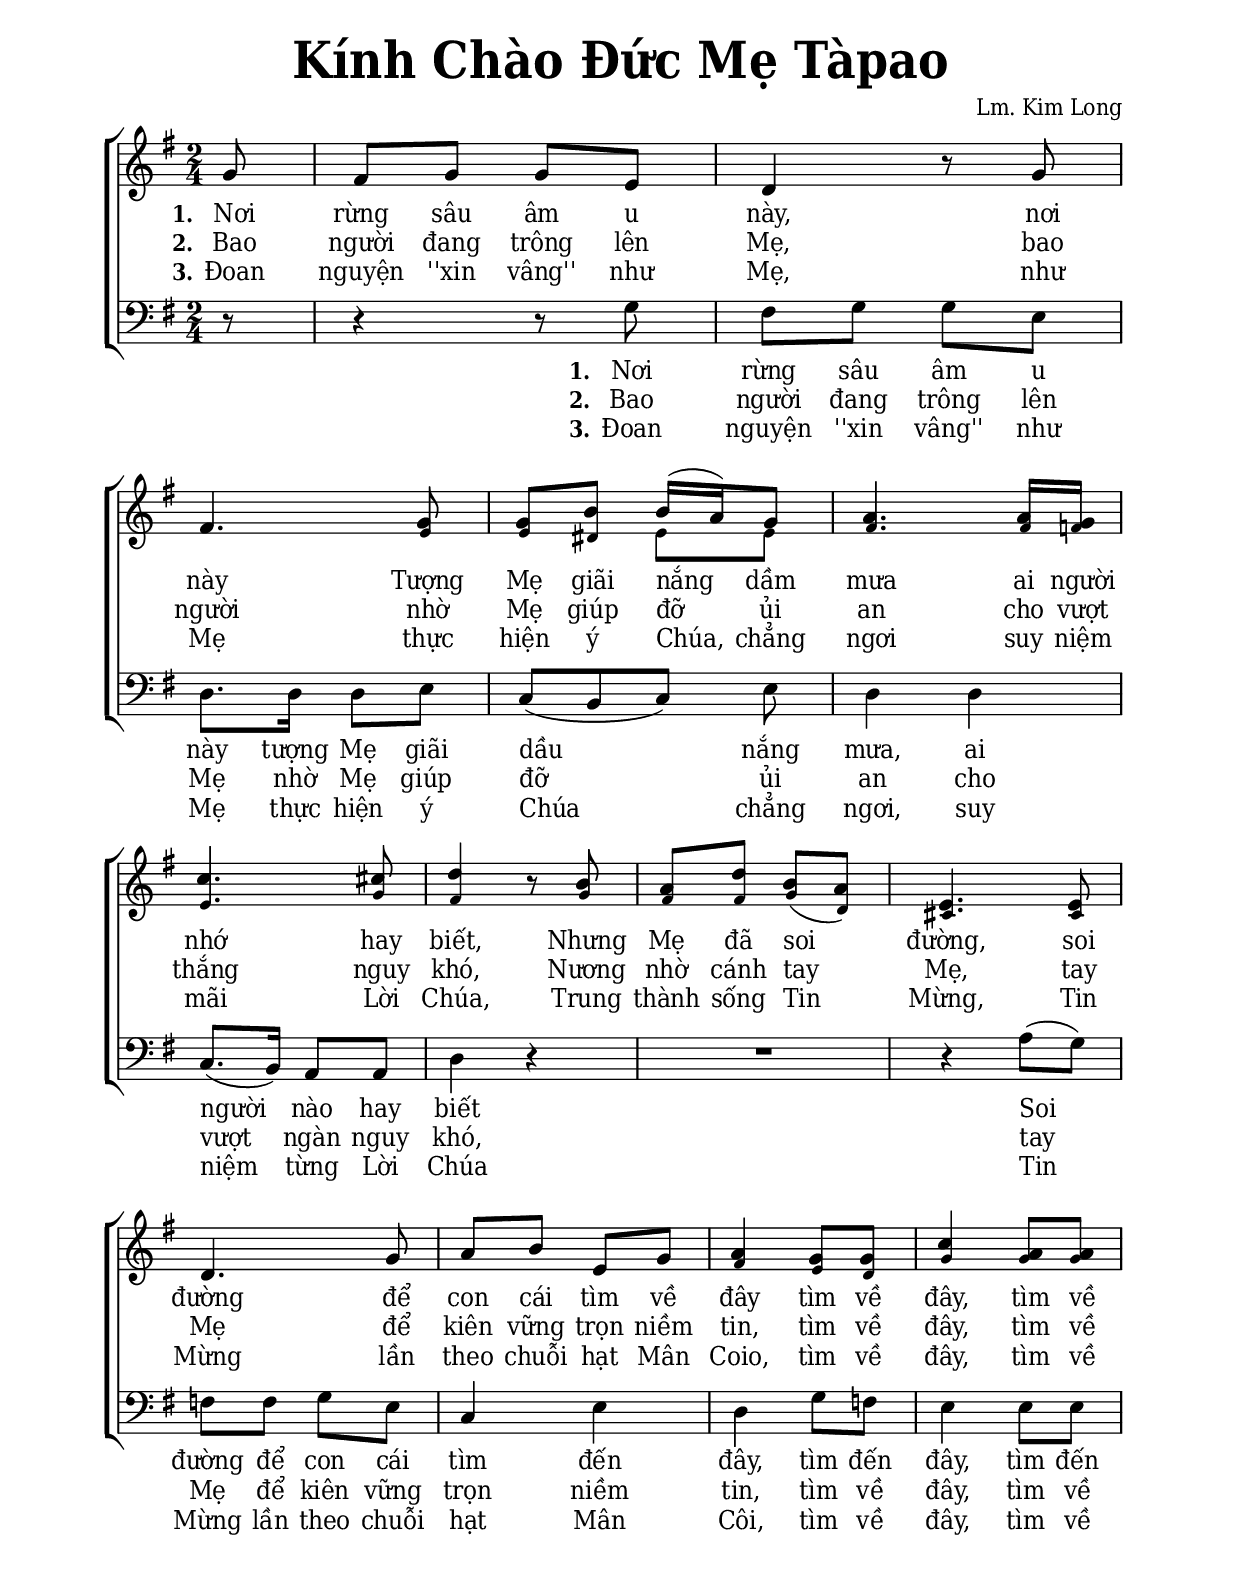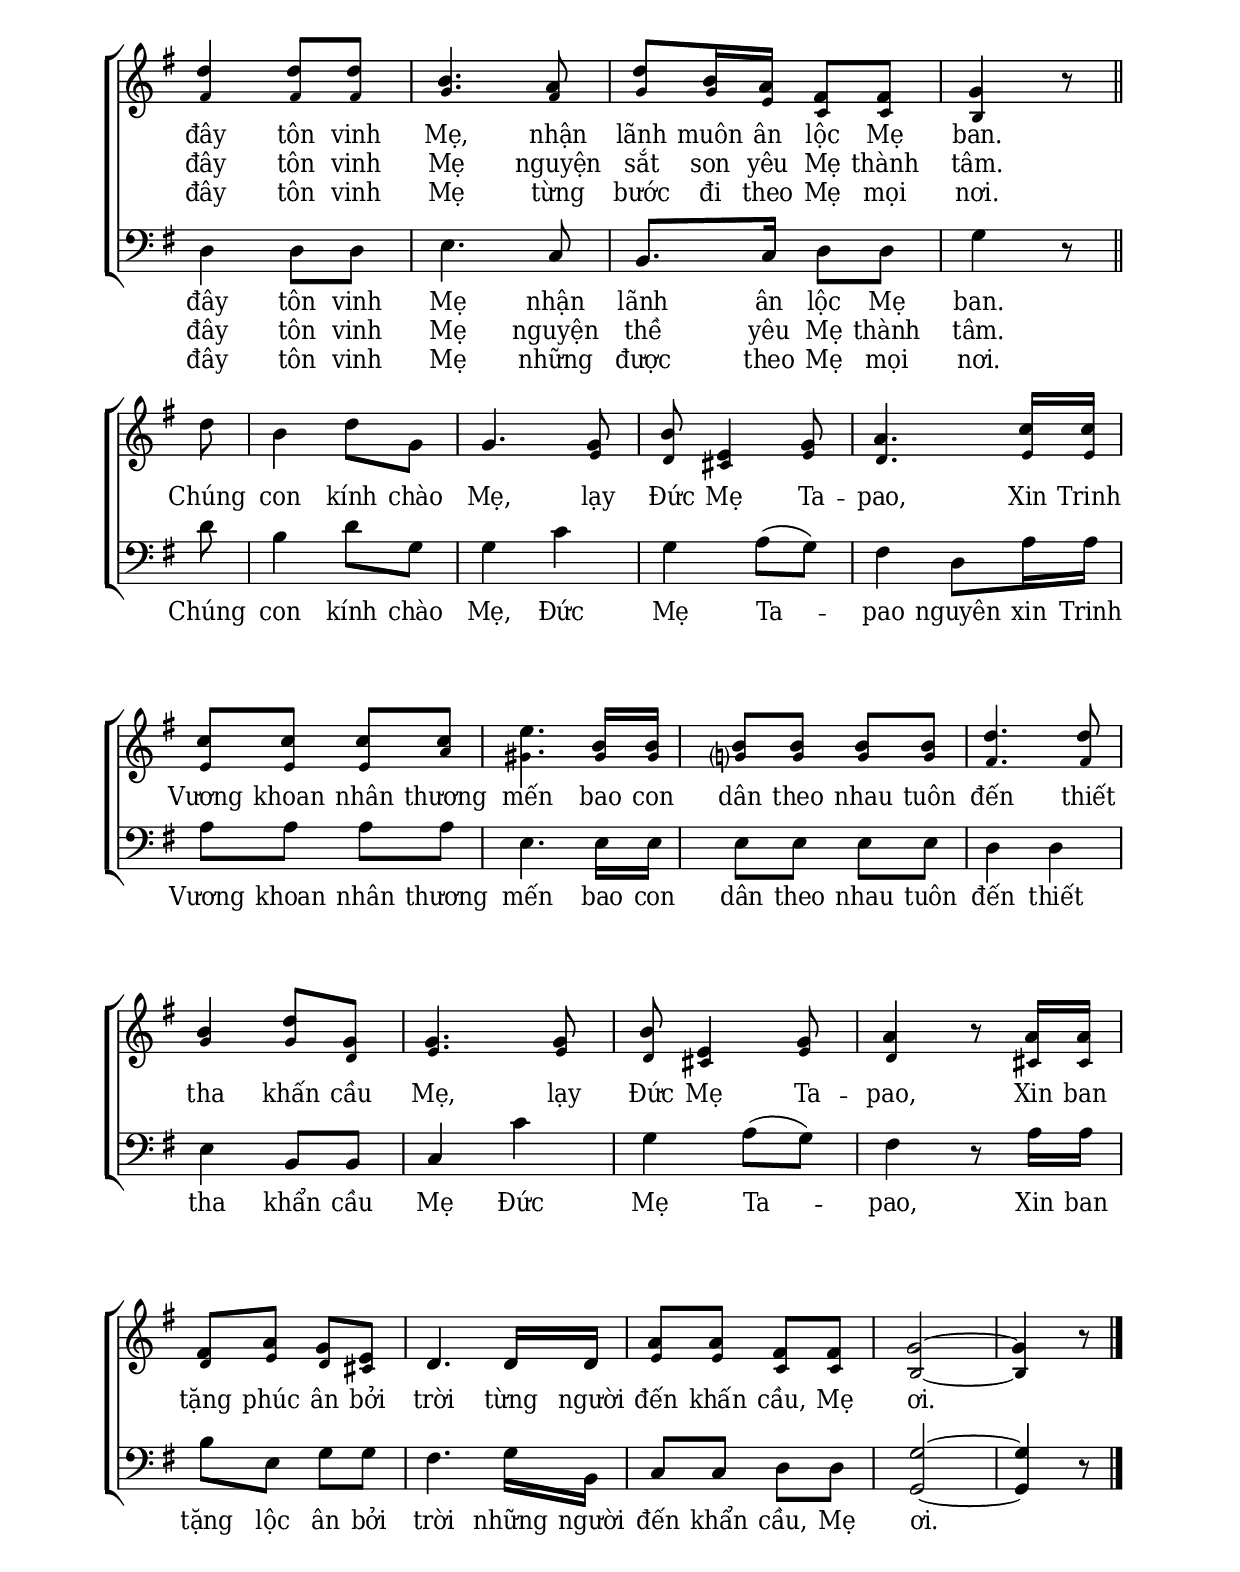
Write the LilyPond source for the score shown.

% Cài đặt chung
\version "2.22.1"
\include "english.ly"

\header {
  title = \markup { \fontsize #3 "Kính Chào Đức Mẹ Tàpao" }
  composer = "Lm. Kim Long"
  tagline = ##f
}

% Nhạc
% Đổi kích thước nốt cho bè phụ
notBePhu =
#(define-music-function (font-size music) (number? ly:music?)
   (for-some-music
     (lambda (m)
       (if (music-is-of-type? m 'rhythmic-event)
           (begin
             (set! (ly:music-property m 'tweaks)
                   (cons `(font-size . ,font-size)
                         (ly:music-property m 'tweaks)))
             #t)
           #f))
     music)
   music)

nhacDiepKhucSop = \relative c'' {
  \partial 8 g8 |
  fs g g e |
  d4 r8 g |
  fs4. g8 |
  g b b16 [(a) g8] |
  a4. a16 g |
  c4. cs8 |
  d4 r8 b |
  a d b (a) |
  e4. e8 |
  d4. g8 |
  a b e, g |
  a4 g8 g |
  c4 a8 a |
  d4 d8 d |
  b4. a8 |
  d b16 a fs8 fs |
  g4 r8 \bar "||" \break
  
  d'8 |
  b4 d8 g, |
  g4. g8 |
  b e,4 g8 |
  a4. c16 c |
  c8 c c c |
  e4. b16 b |
  b8 b b b |
  d4. d8 |
  b4 d8 g, |
  g4. g8 |
  b e,4 g8 |
  a4 r8 a16 a |
  fs8 a g e |
  d4. d16 d |
  a'8 a fs fs |
  g2 ~ |
  g4 r8 \bar "|."
}

nhacDiepKhucAlto = \relative c'' {
  g8 |
  fs g g e |
  d4 r8 g |
  fs4. e8 |
  e ds e e |
  fs4. fs16 f! |
  e4. g8 |
  fs4 r8 g |
  fs fs g (d) |
  cs4. cs8 |
  d4. g8 |
  a b e, g |
  fs4 e8 d |
  g4 g8 g |
  fs4 fs8 fs |
  g4. fs8 |
  g g16 e c8 c |
  b4 r8
  
  d'8 |
  b4 d8 g, |
  g4. e8 |
  d cs4 e8 |
  d4. e16 e |
  e8 e e a |
  gs4. gs16 gs |
  g!?8 g g g |
  fs4. fs8 |
  g4 g8 d |
  e4. e8 |
  d cs4 e8 |
  d4 r8 cs16 cs |
  d8 e d cs |
  d4. d16 d |
  e8 e c c |
  b2 ~ |
  b4 r8
}

nhacDiepKhucBas = \relative c' {
  r8 |
  r4 r8 g |
  fs g g e |
  d8. d16 d8 e |
  c ([b c]) e |
  d4 d |
  c8. (b16) a8 a |
  d4 r |
  R2
  r4 a'8 (g) |
  f f g e |
  c4 e |
  d g8 f! |
  e4 e8 e |
  d4 d8 d |
  e4. c8 |
  b8. c16 d8 d |
  g4 r8
  
  d' |
  b4 d8 g, |
  g4 c |
  g a8 (g) |
  fs4 d8 a'16 a |
  a8 a a a |
  e4. e16 e |
  e8 e e e |
  d4 d |
  e4 b8 b |
  c4 c' |
  g a8 (g) |
  fs4 r8 a16 a |
  b8 e, g g |
  fs4. g16 b, |
  c8 c d d |
  <g g,>2 ~ |
  <g g,>4 r8
}

% Lời
loiDiepKhucSopMot = \lyricmode {
  \set stanza = "1."
  Nơi rừng sâu âm u này,
  nơi này Tượng Mẹ giãi nắng dầm mưa
  ai người nhớ hay biết,
  Nhưng Mẹ đã soi đường,
  soi đường để con cái tìm về đây
  tìm về đây, tìm về đây tôn vinh Mẹ,
  nhận lãnh muôn ân lộc Mẹ ban.
  
  Chúng con kính chào Mẹ,
  lạy Đức Mẹ Ta -- pao,
  Xin Trinh Vương khoan nhân thương mến
  bao con dân theo nhau tuôn đến
  thiết tha khấn cầu Mẹ,
  lạy Đức Mẹ Ta -- pao,
  Xin ban tặng phúc ân bởi trời
  từng người đến khấn cầu, Mẹ ơi.
}

loiDiepKhucSopHai = \lyricmode {
  \set stanza = "2."
  Bao người đang trông lên Mẹ,
  bao người nhờ Mẹ giúp đỡ ủi an
  cho vượt thắng nguy khó,
  Nương nhờ cánh tay Mẹ,
  tay Mẹ để kiên vững trọn niềm tin,
  tìm về đây, tìm về đây tôn vinh Mẹ
  nguyện sắt son yêu Mẹ thành tâm.
}

loiDiepKhucSopBa = \lyricmode {
  \set stanza = "3."
  Đoan nguyện ''xin vâng'' như Mẹ,
  như Mẹ thực hiện ý Chúa,
  chẳng ngơi suy niệm mãi Lời Chúa,
  Trung thành sống Tin Mừng,
  Tin Mừng lần theo chuỗi hạt Mân Coio,
  tìm về đây, tìm về đây tôn vinh Mẹ
  từng bước đi theo Mẹ mọi nơi.
}

loiDiepKhucBasMot = \lyricmode {
  \set stanza = "1."
  Nơi rừng sâu âm u này
  tượng Mẹ giãi dầu nắng mưa,
  ai người nào hay biết
  Soi đường để con cái tìm đến đây, tìm đến đây,
  tìm đến đây tôn vinh Mẹ
  nhận lãnh ân lộc Mẹ ban.
  
  Chúng con kính chào Mẹ, Đức Mẹ Ta -- pao
  nguyên xin Trinh Vương khoan nhân
  thương mến bao con dân theo nhau tuôn đến
  thiết tha khẩn cầu Mẹ Đức Mẹ Ta -- pao,
  Xin ban tặng lộc ân bởi trời
  những người đến khẩn cầu, Mẹ ơi.
}

loiDiepKhucBasHai = \lyricmode {
  \set stanza = "2."
  Bao người đang trông lên Mẹ
  nhờ Mẹ giúp đỡ ủi an
  cho vượt ngàn nguy khó,
  tay Mẹ để kiên vững trọn niềm tin,
  tìm về đây, tìm về đây tôn vinh Mẹ
  nguyện thề yêu Mẹ thành tâm.
}

loiDiepKhucBasBa = \lyricmode {
  \set stanza = "3."
  Đoan nguyện ''xin vâng'' như Mẹ
  thực hiện ý Chúa chẳng ngơi,
  suy niệm từng Lời Chúa
  Tin Mừng lần theo chuỗi hạt Mân Côi,
  tìm về đây, tìm về đây tôn vinh Mẹ
  những được theo Mẹ mọi nơi.
}

% Dàn trang
\paper {
  #(set-paper-size "a4")
  top-margin = 20\mm
  bottom-margin = 20\mm
  left-margin = 20\mm
  right-margin = 20\mm
  indent = #0
  #(define fonts
    (make-pango-font-tree
      "Deja Vu Serif Condensed"
      "Deja Vu Serif Condensed"
      "Deja Vu Serif Condensed"
      (/ 20 20)))
  print-page-number = #f
  page-count = #2
  %systems-per-page = 5
}

TongNhip = {
  \key g \major \time 2/4
  \set Timing.beamExceptions = #'()
  \set Timing.baseMoment = #(ly:make-moment 1/4)
}

% Đổi kích thước nốt cho bè phụ
notBePhu =
#(define-music-function (font-size music) (number? ly:music?)
   (for-some-music
     (lambda (m)
       (if (music-is-of-type? m 'rhythmic-event)
           (begin
             (set! (ly:music-property m 'tweaks)
                   (cons `(font-size . ,font-size)
                         (ly:music-property m 'tweaks)))
             #t)
           #f))
     music)
   music)
\score {
  \new ChoirStaff <<
    \new Staff = "2" \with {
        \consists "Merge_rests_engraver"
        printPartCombineTexts = ##f
      }
      <<
      \new Voice \TongNhip \partCombine 
        \nhacDiepKhucSop
        \notBePhu -2 { \nhacDiepKhucAlto }
      \new NullVoice = beSop \nhacDiepKhucSop
      \new Lyrics \lyricsto beSop \loiDiepKhucSopMot
      \new Lyrics \lyricsto beSop \loiDiepKhucSopHai
      \new Lyrics \lyricsto beSop \loiDiepKhucSopBa
      >>
    \new Staff = "3" <<
        \clef "bass"
        \new Voice = beBas {
          \TongNhip \nhacDiepKhucBas
        }
      \new Lyrics \lyricsto beBas \loiDiepKhucBasMot
      \new Lyrics \lyricsto beBas \loiDiepKhucBasHai
      \new Lyrics \lyricsto beBas \loiDiepKhucBasBa
    >>
  >>
  \layout {
    \override Lyrics.LyricSpace.minimum-distance = #1
    \override Score.BarNumber.break-visibility = ##(#f #f #f)
    \override Score.SpacingSpanner.uniform-stretching = ##t
    \context {
      \Staff \RemoveEmptyStaves
      \override VerticalAxisGroup.remove-first = ##t
    }
  }
}
